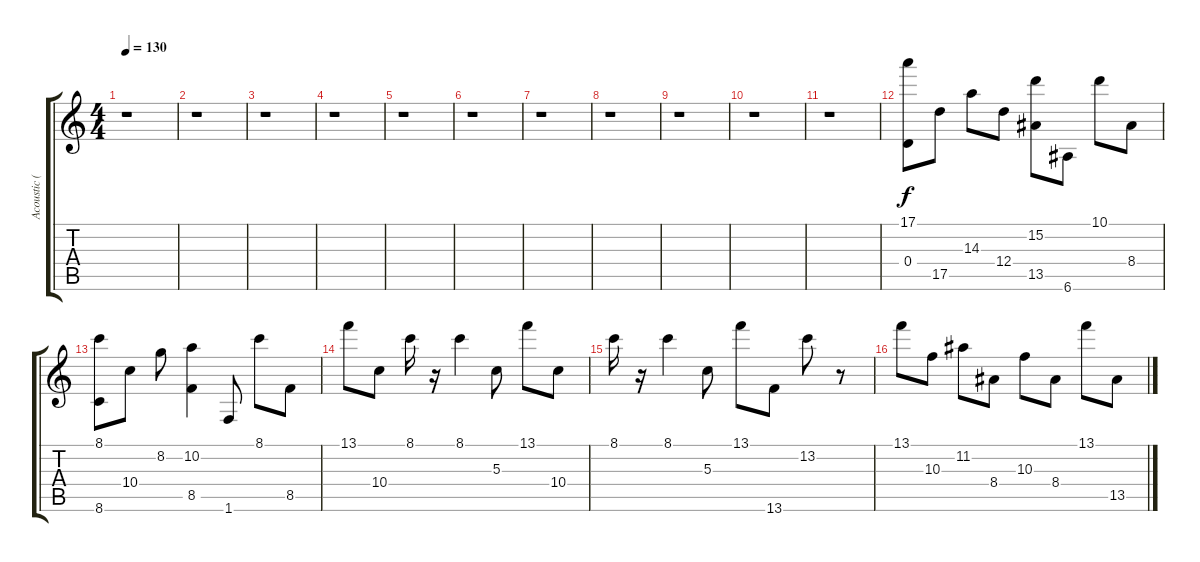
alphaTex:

\track ("Acoustic (nylon)" "Acoustic (") {instrument acousticguitarnylon}
\staff {score tabs}
\tuning (E4 B3 G3 D3 A2 E2) {hide}
\ts (4 4)
\tempo 130
\clef g2
\ks c
r.1{dy f} |
r.1 |
r.1 |
r.1 |
r.1 |
r.1 |
r.1 |
r.1 |
r.1 |
r.1 |
r.1 |
(17.1 0.4).8 17.5.8 14.3.8 12.4.8 (15.2 13.5).8 6.6.8 10.1.8 8.4.8 |
(8.1 8.6).8 10.4.8 8.2.8 (10.2 8.5).4 1.6.8 8.1.8 8.5.8 |
13.1.8 10.4.8 8.1.16 r.16 8.1.4 5.3.8 13.1.8 10.4.8 |
8.1.16 r.16 8.1.4 5.3.8 13.1.8 13.6.8 13.2.8 r.8 |
13.1.8 10.3.8 11.2.8 8.4.8 10.3.8 8.4.8 13.1.8 13.5.8
